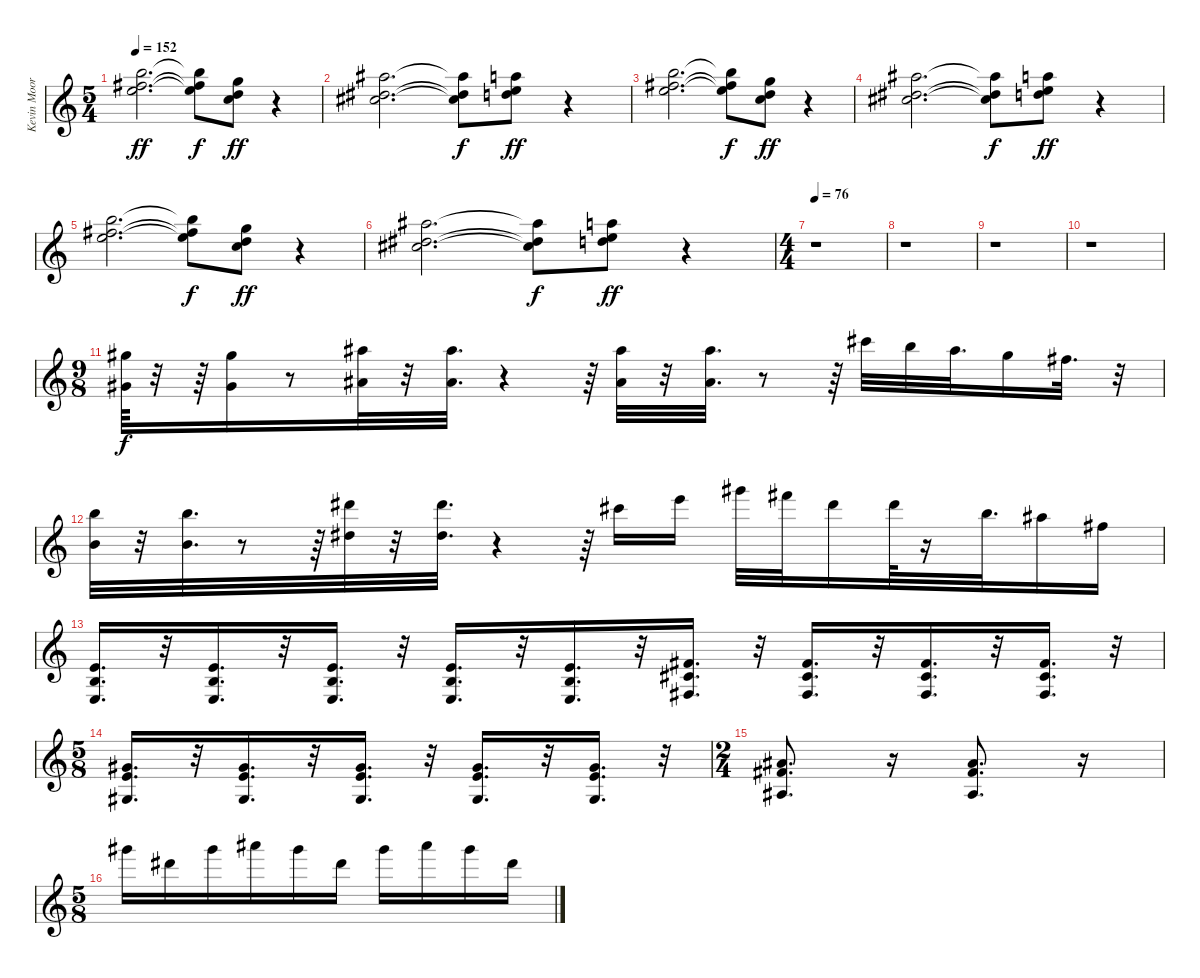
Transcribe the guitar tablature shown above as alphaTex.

\track ("Kevin Moore (Keyboard)" "Kevin Moor") {instrument drawbarorgan}
\staff {score}
\tuning (E5 B4 G4 D4 A3 D3) {hide}
\ts (5 4)
\tempo 152
\clef g2
\ks c
(7.1 7.2 9.3).2{d dy ff} (7.1{t} 7.2{t} 9.3{t}).8{dy f} (3.1 3.2 5.3).8{dy ff} r.4 |
(6.1 4.2 6.3).2{d} (6.1{t} 4.2{t} 6.3{t}).8{dy f} (5.1 5.2 7.3).8{dy ff} r.4 |
(7.1 7.2 9.3).2{d} (7.1{t} 7.2{t} 9.3{t}).8{dy f} (3.1 3.2 5.3).8{dy ff} r.4 |
(6.1 4.2 6.3).2{d} (6.1{t} 4.2{t} 6.3{t}).8{dy f} (5.1 5.2 7.3).8{dy ff} r.4 |
(7.1 7.2 9.3).2{d} (7.1{t} 7.2{t} 9.3{t}).8{dy f} (3.1 3.2 5.3).8{dy ff} r.4 |
(6.1 4.2 6.3).2{d} (6.1{t} 4.2{t} 6.3{t}).8{dy f} (5.1 5.2 7.3).8{dy ff} r.4 |
\ts (4 4)
\tempo 76
r.1 |
r.1 |
r.1 |
r.1 |
\ts (9 8)
(18.4 18.6).64{dy f volume 7 instrument electricpiano2} r.32 r.64 (18.4 18.6).16 r.8 (15.3 13.5).32 r.32 (15.3 13.5).32{d} r.4 r.64 (15.3 13.5).32 r.32 (15.3 13.5).32{d} r.8 r.64 14.2.32 12.2.32 11.2.32{d} 9.2.16 11.3.32{d} r.32 |
(12.2 9.4).32 r.32 (12.2 9.4).32{d} r.8 r.64 (11.1 8.3).32 r.32 (11.1 8.3).32{d} r.4 r.64 9.1.16 12.1.16 16.1.32 14.1.32 16.2.16 16.2.64 r.16 16.3.32{d} 15.3.16 16.4.16 |
(2.4 2.5 2.6).16{d} r.32 (2.4 2.5 2.6).16{d} r.32 (2.4 2.5 2.6).16{d} r.32 (2.4 2.5 2.6).16{d} r.32 (2.4 2.5 2.6).16{d} r.32 (4.4 4.5 4.6).16{d} r.32 (4.4 4.5 4.6).16{d} r.32 (4.4 4.5 4.6).16{d} r.32 (4.4 4.5 4.6).16{d} r.32 |
\ts (5 8)
(1.3 2.4 6.6).16{d} r.32 (1.3 2.4 6.6).16{d} r.32 (1.3 2.4 6.6).16{d} r.32 (1.3 2.4 6.6).16{d} r.32 (1.3 2.4 6.6).16{d} r.32 |
\ts (2 4)
(3.3 4.4 1.5).8{d} r.16 (3.3 4.4 1.5).8{d} r.16 |
\ts (5 8)
16.1.16 16.2.16 16.1.16 18.1.16 16.1.16 16.2.16 16.1.16 18.1.16 16.1.16 16.2.16
